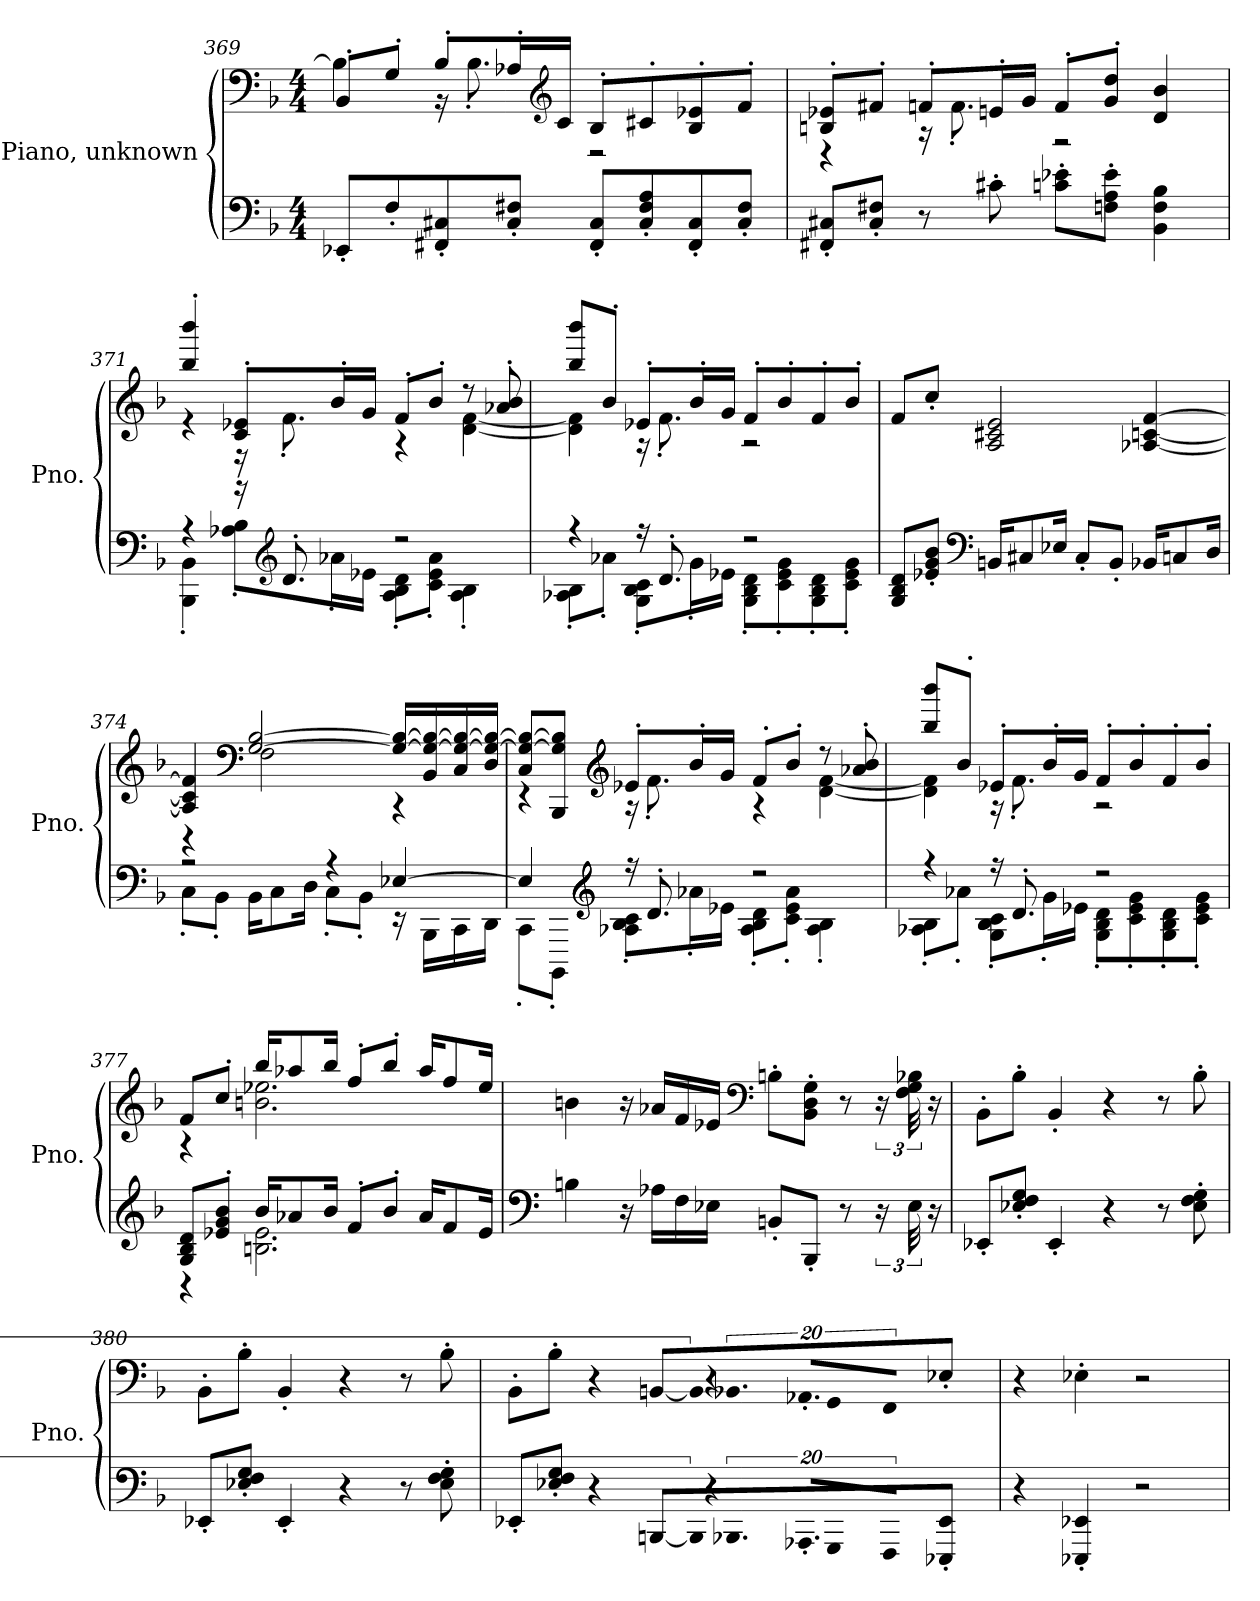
**kern	**kern
*part1	*part1
*staff2	*staff1
*I"Piano, unknown	*
*I'Pno.	*
*clefF4	*clefF4
*k[b-]	*k[b-]
*M4/4	*M4/4
=369	=369
*	*^
8EE-X'/L	8BB-'/L	4B-\]
8F'/	8G'/J	.
8FF#X/' 8C#X/'	8B-'/L	16r
.	.	8.B-'\
8C#/' 8F#X/'J	16A-X'/L	.
*	*clefG2	*
.	16c/JJ	.
8FF#/' 8C#/'L	8B-'/L	2r
8C#/' 8F#/' 8A/'	8c#X'/	.
8FF#/' 8C#/'	8B-/' 8e-X/'	.
8C#/' 8F#/'J	8f'/J	.
!!LO:LB:g=z	!!
=370	=370	=370
8FF#X/' 8C#X/'L	8Bn/' 8e-X/'L	4r
8C#/' 8F#X/'J	8f#X'/J	.
8r	8fn'/L	16r
.	.	8.f'\
8c#X'\	16en'/L	.
.	16g/JJ	.
8cn\' 8e-X\'L	8f'/L	2r
8Fn\' 8A\' 8e-\'J	8g/' 8dd/'J	.
4BB-\ 4F\ 4B-\	4d/ 4b-/	.
=371	=371	=371
*^	*	*
4r	4BBB-\' 4BB-\'	4bb-/' 4bbb-/'	4r
16r	8A-X\' 8B-\'L	8c/' 8e-X/'L	16r
*clefG2	*	*	*
8.d'/	.	.	8.f'\
.	16a-X'\L	16b-'/L	.
.	16e-X\JJ	16g/JJ	.
2r	8A-\' 8B-\' 8d\'L	8f'/L	4r
.	8c\' 8e-\' 8a-\'J	8b-'/J	.
.	4A-\' 4B-\'	8r	[4d\ [4f\
.	.	8a-X/' 8b-/'	.
!!LO:LB:g=z	!!
=372	=372	=372	=372
4r	8A-X\' 8B-\'L	8bb-/ 8bbb-/L	4d\] 4f\]
.	8a-X'\J	8b-'/J	.
16r	8G\' 8B-\' 8c\'L	8e-X'/L	16r
8.d'/	.	.	8.f'\
.	16g'\L	16b-'/L	.
.	16e-X\JJ	16g/JJ	.
2r	8G\' 8B-\' 8d\'L	8f'/L	2r
.	8c\' 8e-\' 8g\'	8b-'/	.
.	8G\' 8B-\' 8d\'	8f'/	.
.	8c\' 8e-\' 8g\'J	8b-'/J	.
*v	*v	*	*
*	*v	*v
=373	=373
8G/ 8B-/ 8d/L	8f/L
8e-X/' 8g/' 8b-/'J	8cc'/J
*clefF4	*
16BBn/KL	2A/ 2c#X/ 2e/
8C#X/	.
16E-X/Jk	.
8C#'/L	.
8BB'/J	.
16BB-X/KL	[4A-X/ [4cn/ [4f/
8Cn/	.
16D/Jk	.
!!LO:LB:g=z
=374	=374
*^	*^
2r	8C'\L	4A-/] 4c/] 4f/]	4r
.	8BB-'\J	.	.
*	*	*clefF4	*
.	16BB-\KL	[2G/ [2B-/	2F\
.	8C\	.	.
.	16D\Jk	.	.
4r	8C'\L	.	.
.	8BB-'\J	.	.
[4E-X/	16r	16G/_ 16B-/_LL	4r
.	16BBB-\LL	16BB-/ 16G/_ 16B-/_	.
.	16CC\	16C/ 16G/_ 16B-/_	.
.	16DD\JJ	16D/ 16G/_ 16B-/_JJ	.
=375	=375	=375	=375
4E-/]	8CC'\L	8C/ 8G/_ 8B-/_L	4r
.	8BBBB-'\J	8BBB-/ 8G/] 8B-/]J	.
*clefG2	*	*clefG2	*
16r	8A-X\' 8B-\' 8c\'L	8e-X'/L	16r
8.d'/	.	.	8.f'\
.	16a-X'\L	16b-'/L	.
.	16e-X\JJ	16g/JJ	.
2r	8A-\' 8B-\' 8d\'L	8f'/L	4r
.	8c\' 8e-\' 8a-\'J	8b-'/J	.
.	4A-\' 4B-\'	8r	[4d\ [4f\
.	.	8a-X/' 8b-/'	.
!!LO:LB:g=z	!!
=376	=376	=376	=376
4r	8A-X\' 8B-\'L	8bb-/ 8bbb-/L	4d\] 4f\]
.	8a-X'\J	8b-'/J	.
16r	8G\' 8B-\' 8c\'L	8e-X'/L	16r
8.d'/	.	.	8.f'\
.	16g'\L	16b-'/L	.
.	16e-X\JJ	16g/JJ	.
2r	8G\' 8B-\' 8d\'L	8f'/L	2r
.	8c\' 8e-\' 8g\'	8b-'/	.
.	8G\' 8B-\' 8d\'	8f'/	.
.	8c\' 8e-\' 8g\'J	8b-'/J	.
=377	=377	=377	=377
8G/ 8B-/ 8d/L	4r	8f/L	4r
8e-X/' 8g/' 8b-/'J	.	8cc'/J	.
16b-/KL	2.Bn\ 2.e-\	16bb-/KL	2.bn\ 2.ee-X\
8a-X/	.	8aa-X/	.
16b-/Jk	.	16bb-/Jk	.
8f'/L	.	8ff'/L	.
8b-'/J	.	8bb-'/J	.
16a-/KL	.	16aa-/KL	.
8f/	.	8ff/	.
16e-/Jk	.	16ee-/Jk	.
*v	*v	*	*
*	*v	*v
!!LO:LB:g=z
=378	=378
*clefF4	*
4Bn\	4bn\
16r	16r
16A-X\LL	16a-X/LL
16F\	16f/
16E-X\JJ	16e-X/JJ
*	*clefF4
8BBn'/L	8Bn'\L
8BBB-'/J	8BB-\' 8D\' 8G\'J
8r	8r
24r	24r
48E-\	48F\ 48G\ 48B-X\
16r	16r
=379	=379
8EE-X'/L	8BB-'\L
8E-X/' 8F/' 8G/'J	8B-'\J
4EE-'/	4BB-'/
4r	4r
8r	8r
8E-\' 8F\' 8G\'	8B-'\
=380	=380
8EE-X'/L	8BB-'\L
8E-X/' 8F/' 8G/'J	8B-'\J
4EE-'/	4BB-'/
4r	4r
8r	8r
8E-\' 8F\' 8G\'	8B-'\
!!LO:PB:g=z
=381	=381
8EE-X'/L	8BB-'\L
8E-X/' 8F/' 8G/'J	8B-'\J
4r	4r
[8BBBn/L	[8BBn/L
!LO:N:vis=256	!LO:N:vis=256
1920%17BBB/Jkkkk]	1920%17BB/Jkkkk]
!LO:N:vis=128	!LO:N:vis=128
1920%17r	1920%17r
!LO:N:vis=64.	!LO:N:vis=64.
640%17BBB-X/	640%17BB-X/
1920ryy	1920ryy
!LO:N:vis=64.	!LO:N:vis=64.
640%17AAA-X'/LLLL	640%17AA-X'/LLLL
!LO:N:vis=64	!LO:N:vis=64
960%17GGG/J	960%17GG/J
!LO:N:vis=32	!LO:N:vis=32
640%23FFF/JJJ	640%23FF/JJJ
4EEE-X/' 4EE-/'	4E-X'\
=382	=382
4r	4r
4EEE-X/' 4EE-X/'	4E-X'\
2r	2r
=	=
*-	*-
